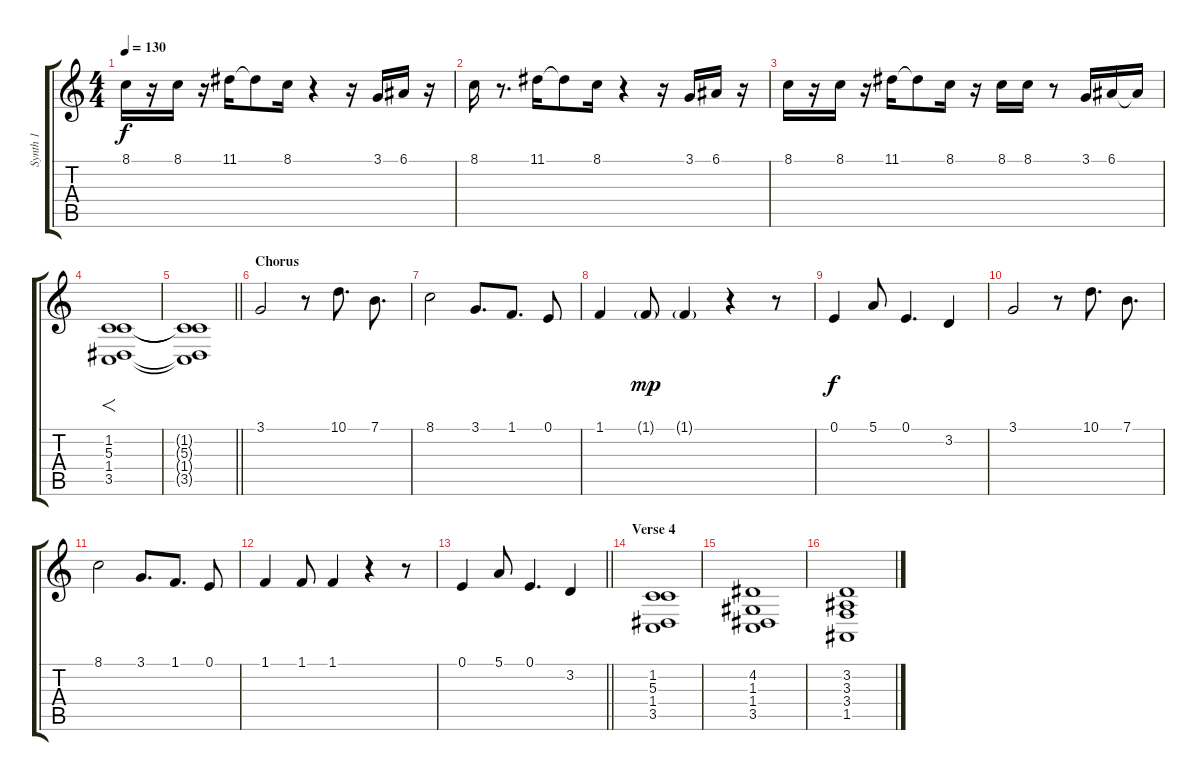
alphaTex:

\track ("Synth 1" "Synth 1") {instrument honkytonkpiano}
\staff {score tabs}
\tuning (E4 B3 G3 D3 A2 E2) {hide}
\ts (4 4)
\tempo 130
\clef g2
\ks c
8.1.16{dy f} r.16 8.1.16 r.16 11.1.16 11.1{t}.8 8.1.16 r.4 r.16 3.1.16 6.1.16 r.16 |
8.1.16 r.8{d} 11.1.16 11.1{t}.8 8.1.16 r.4 r.16 3.1.16 6.1.16 r.16 |
8.1.16 r.16 8.1.16 r.16 11.1.16 11.1{t}.8 8.1.16 r.16 8.1.16 8.1.16 r.8 3.1.16 6.1.16 6.1{t}.16 |
(1.2 5.3 1.4 3.5).1{f} |
\barLineRight lightlight
(1.2{t} 5.3{t} 1.4{t} 3.5{t}).1 |
\section ("" "Chorus")
3.1.2{volume 12 instrument honkytonkpiano} r.8{txt ""} 10.1.8{d} 7.1.8{d} |
8.1.2 3.1.8{d} 1.1.8{d} 0.1.8 |
1.1.4 1.1{g}.8{dy mp} 1.1{g}.4 r.4 r.8 |
0.1.4{dy f} 5.1.8 0.1.4{d} 3.2.4 |
3.1.2 r.8{txt ""} 10.1.8{d} 7.1.8{d} |
8.1.2 3.1.8{d} 1.1.8{d} 0.1.8 |
1.1.4 1.1.8 1.1.4 r.4 r.8 |
\barLineRight lightlight
0.1.4 5.1.8 0.1.4{d} 3.2.4 |
\section ("" "Verse 4")
(1.2 5.3 1.4 3.5).1{volume 6 instrument lead2sawtooth} |
(4.2 1.3 1.4 3.5).1 |
(3.2 3.3 3.4 1.5).1
